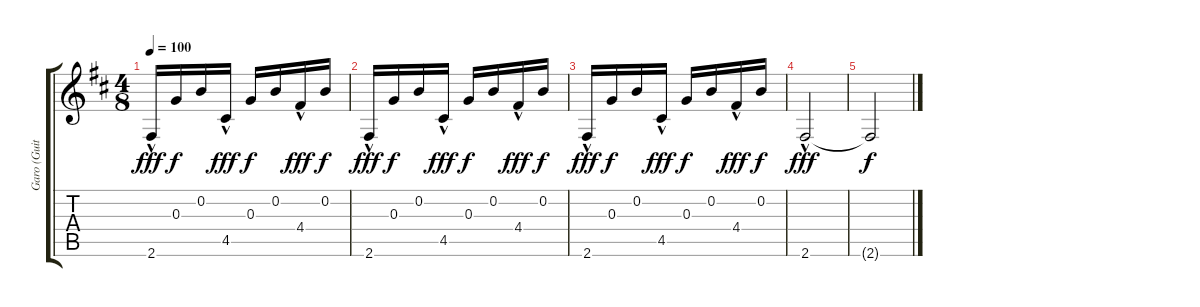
\track ("Garo (Guitarra Lider)" "Garo (Guit") {instrument acousticguitarnylon}
\staff {score tabs}
\tuning (E4 B3 G3 D3 A2 E2) {hide}
\ts (4 8)
\tempo 100
\clef g2
\ks bminor
2.6{hac}.16{dy fff} 0.3.16{dy f} 0.2.16 4.5{hac}.16{dy fff} 0.3.16{dy f} 0.2.16 4.4{hac}.16{dy fff} 0.2.16{dy f} |
2.6{hac}.16{dy fff} 0.3.16{dy f} 0.2.16 4.5{hac}.16{dy fff} 0.3.16{dy f} 0.2.16 4.4{hac}.16{dy fff} 0.2.16{dy f} |
2.6{hac}.16{dy fff} 0.3.16{dy f} 0.2.16 4.5{hac}.16{dy fff} 0.3.16{dy f} 0.2.16 4.4{hac}.16{dy fff} 0.2.16{dy f} |
2.6{hac}.2{dy fff} |
2.6{t}.2{dy f}
